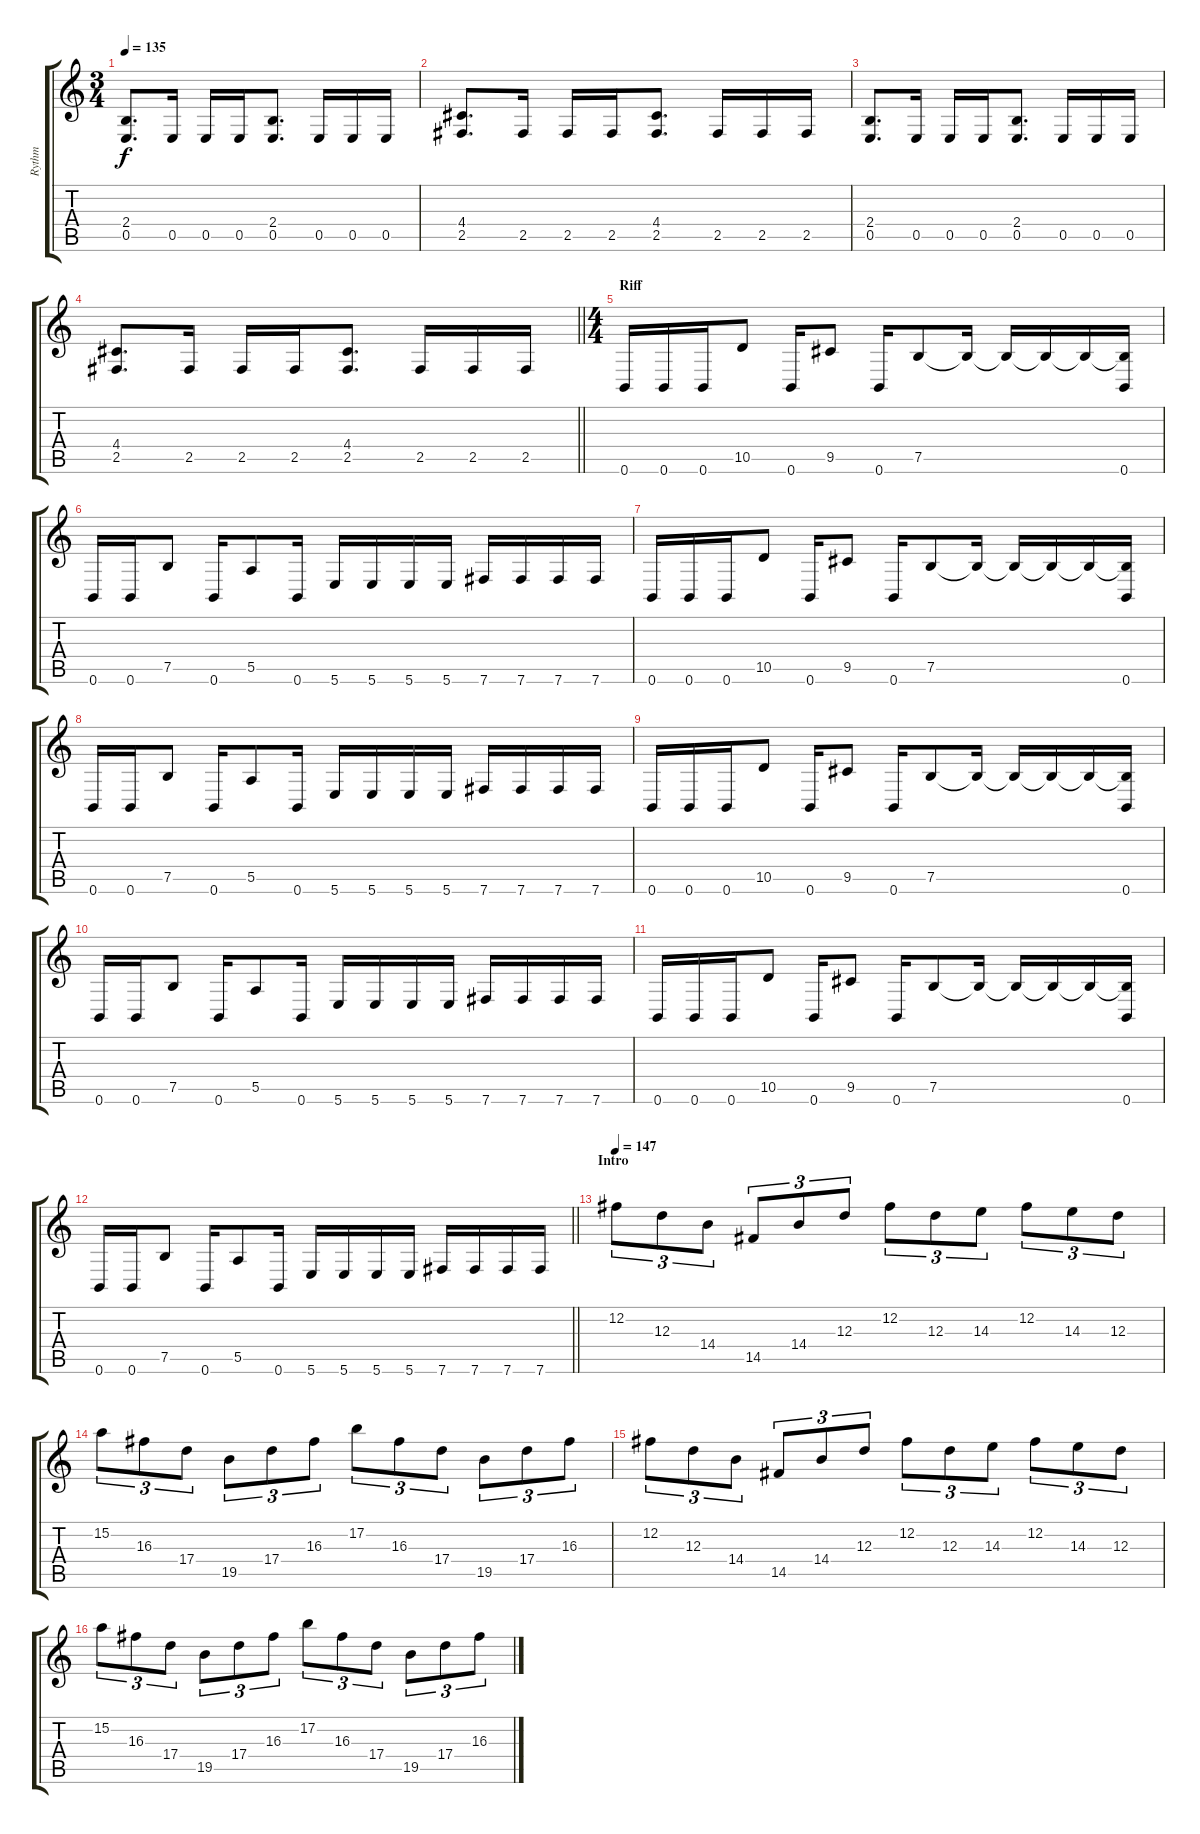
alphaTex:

\track ("Rythm" "Rythm") {instrument distortionguitar}
\staff {score tabs}
\tuning (B3 Gb3 D3 A2 E2 B1) {hide}
\ts (3 4)
\tempo 135
\clef g2
\ks c
(2.4 0.5).8{d dy f} 0.5.16 0.5.16 0.5.16 (2.4 0.5).8{d} 0.5.16 0.5.16 0.5.16 |
(4.4 2.5).8{d} 2.5.16 2.5.16 2.5.16 (4.4 2.5).8{d} 2.5.16 2.5.16 2.5.16 |
(2.4 0.5).8{d} 0.5.16 0.5.16 0.5.16 (2.4 0.5).8{d} 0.5.16 0.5.16 0.5.16 |
\barLineRight lightlight
(4.4 2.5).8{d} 2.5.16 2.5.16 2.5.16 (4.4 2.5).8{d} 2.5.16 2.5.16 2.5.16 |
\ts (4 4)
\section ("" "Riff")
0.6.16 0.6.16 0.6.16 10.5.8 0.6.16 9.5.8 0.6.16 7.5.8 7.5{t}.16 7.5{t}.16 7.5{t}.16 7.5{t}.16 (7.5{t} 0.6).16 |
0.6.16 0.6.16 7.5.8 0.6.16 5.5.8 0.6.16 5.6.16 5.6.16 5.6.16 5.6.16 7.6.16 7.6.16 7.6.16 7.6.16 |
0.6.16 0.6.16 0.6.16 10.5.8 0.6.16 9.5.8 0.6.16 7.5.8 7.5{t}.16 7.5{t}.16 7.5{t}.16 7.5{t}.16 (7.5{t} 0.6).16 |
0.6.16 0.6.16 7.5.8 0.6.16 5.5.8 0.6.16 5.6.16 5.6.16 5.6.16 5.6.16 7.6.16 7.6.16 7.6.16 7.6.16 |
0.6.16 0.6.16 0.6.16 10.5.8 0.6.16 9.5.8 0.6.16 7.5.8 7.5{t}.16 7.5{t}.16 7.5{t}.16 7.5{t}.16 (7.5{t} 0.6).16 |
0.6.16 0.6.16 7.5.8 0.6.16 5.5.8 0.6.16 5.6.16 5.6.16 5.6.16 5.6.16 7.6.16 7.6.16 7.6.16 7.6.16 |
0.6.16 0.6.16 0.6.16 10.5.8 0.6.16 9.5.8 0.6.16 7.5.8 7.5{t}.16 7.5{t}.16 7.5{t}.16 7.5{t}.16 (7.5{t} 0.6).16 |
\barLineRight lightlight
0.6.16 0.6.16 7.5.8 0.6.16 5.5.8 0.6.16 5.6.16 5.6.16 5.6.16 5.6.16 7.6.16 7.6.16 7.6.16 7.6.16 |
\section ("" "Intro")
\tempo 147
12.2.8{tu (3 2)} 12.3.8{tu (3 2)} 14.4.8{tu (3 2)} 14.5.8{tu (3 2)} 14.4.8{tu (3 2)} 12.3.8{tu (3 2)} 12.2.8{tu (3 2)} 12.3.8{tu (3 2)} 14.3.8{tu (3 2)} 12.2.8{tu (3 2)} 14.3.8{tu (3 2)} 12.3.8{tu (3 2)} |
15.2.8{tu (3 2)} 16.3.8{tu (3 2)} 17.4.8{tu (3 2)} 19.5.8{tu (3 2)} 17.4.8{tu (3 2)} 16.3.8{tu (3 2)} 17.2.8{tu (3 2)} 16.3.8{tu (3 2)} 17.4.8{tu (3 2)} 19.5.8{tu (3 2)} 17.4.8{tu (3 2)} 16.3.8{tu (3 2)} |
12.2.8{tu (3 2)} 12.3.8{tu (3 2)} 14.4.8{tu (3 2)} 14.5.8{tu (3 2)} 14.4.8{tu (3 2)} 12.3.8{tu (3 2)} 12.2.8{tu (3 2)} 12.3.8{tu (3 2)} 14.3.8{tu (3 2)} 12.2.8{tu (3 2)} 14.3.8{tu (3 2)} 12.3.8{tu (3 2)} |
15.2.8{tu (3 2)} 16.3.8{tu (3 2)} 17.4.8{tu (3 2)} 19.5.8{tu (3 2)} 17.4.8{tu (3 2)} 16.3.8{tu (3 2)} 17.2.8{tu (3 2)} 16.3.8{tu (3 2)} 17.4.8{tu (3 2)} 19.5.8{tu (3 2)} 17.4.8{tu (3 2)} 16.3.8{tu (3 2)}
